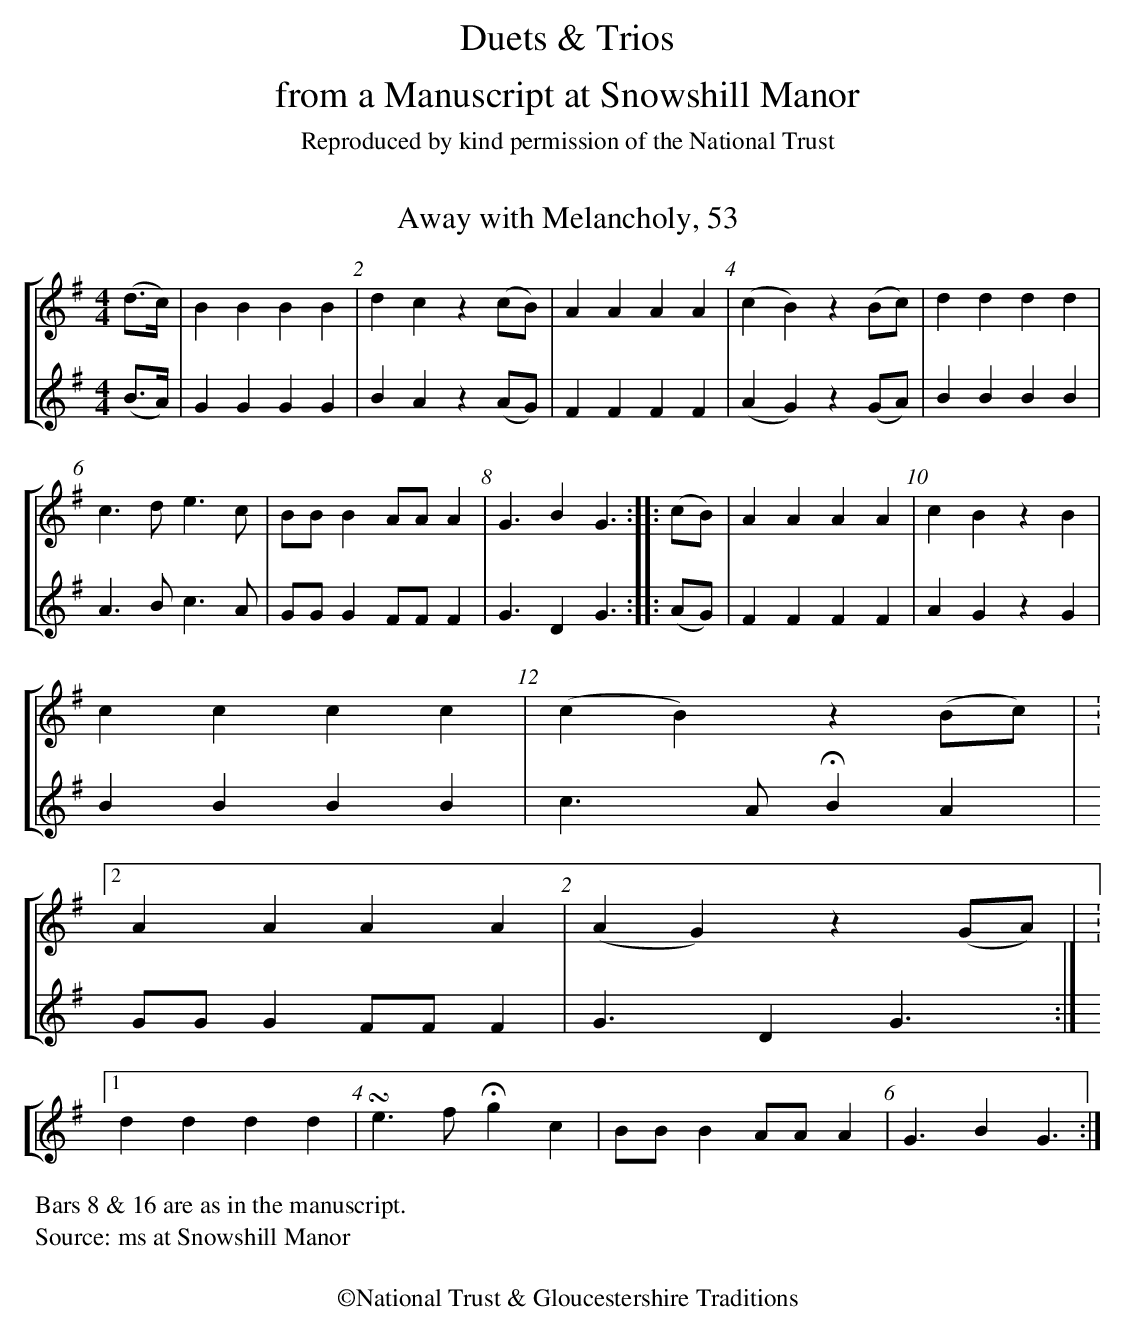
X:1
T:Away with Melancholy, 53
%%staves [1 2]
U:~=!turn!
M:4/4
L:1/8
K:G
V:1
(d>c) | B2 B2 B2 B2 | d2c2 z2 (cB) |\
A2 A2 A2 A2 | (c2B2) z2 (Bc) |d2 d2 d2 d2 |
V:2
(B>A) | G2 G2 G2 G2 | B2 A2 z2 (AG) |\
F2 F2 F2 F2 | (A2G2) z2 (GA) |B2 B2 B2 B2 |
V:1
c3 d e3 c | BB B2 AA A2 | G3 B2 G3 :: (cB) | \
A2 A2 A2 A2 | c2 B2 z2 B2 |
V:2
A3 B c3 A | GG G2 FF F2 | G3 D2 G3 :: (AG) | \
F2 F2 F2 F2 | A2 G2 z2 G2 |
V:1
 c2 c2 c2 c2 | (c2B2) z2 (Bc) |\
V:2
A2 A2 A2 A2 | (A2G2) z2 (GA) |\
V:1
d2 d2 d2 d2 | ~e3 f Hg2 c2 | BB B2 AA A2 |  G3 B2 G3 :|
V:2
B2 B2 B2 B2 | c3 A HB2 A2 | GG G2 FF F2 |G3 D2 G3 :|
